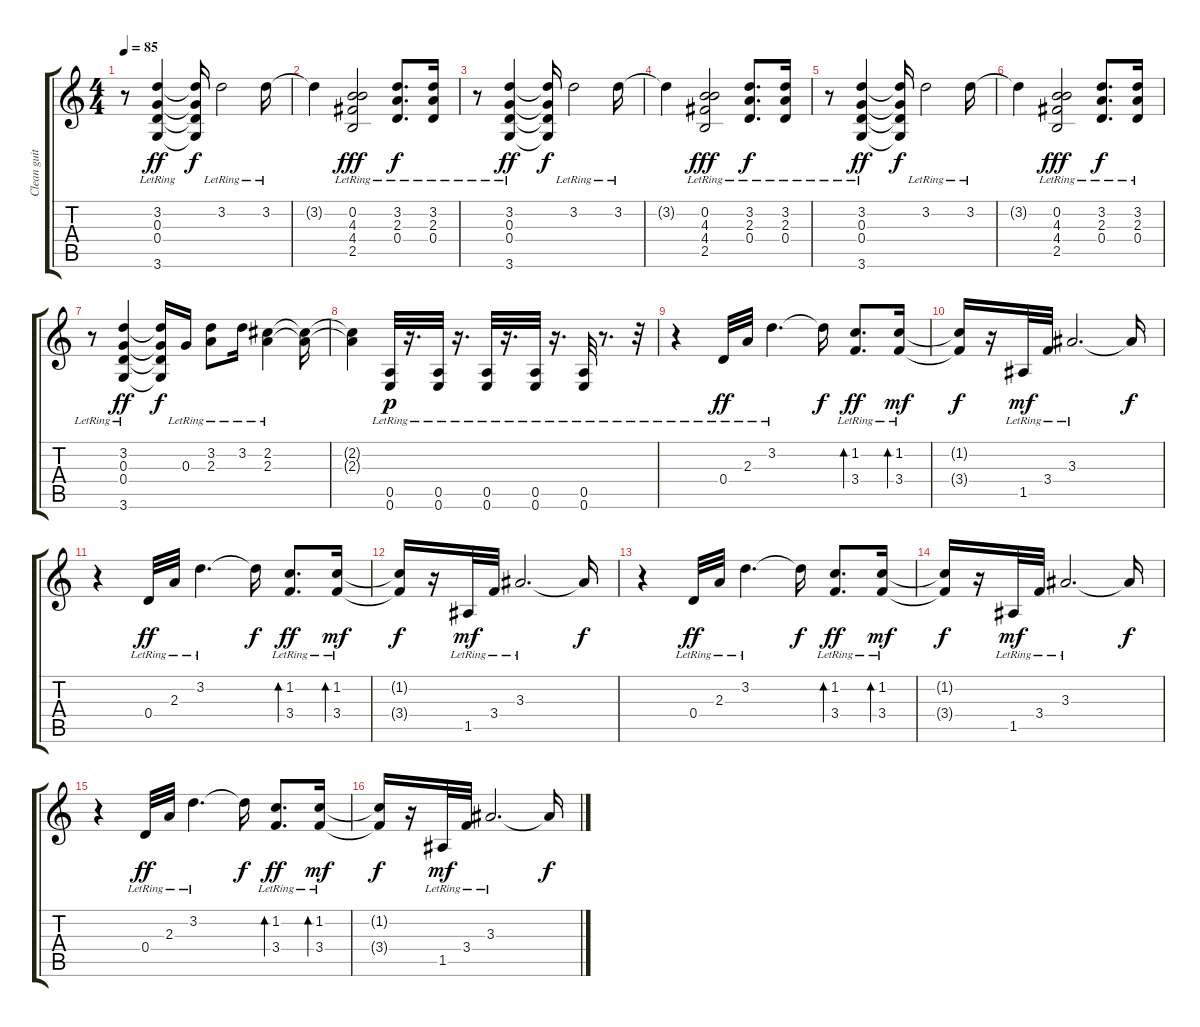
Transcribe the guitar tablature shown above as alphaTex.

\track ("Clean guitar" "Clean guit") {instrument electricguitarclean}
\staff {score tabs}
\tuning (E4 B3 G3 D3 A2 E2) {hide}
\ts (4 4)
\tempo 85
\clef g2
\ks c
r.8{dy f} (3.2{lr} 0.3{lr} 0.4{lr} 3.6{lr}).4{dy ff} (3.2{t} 0.3{t} 0.4{t} 3.6{t}).16{dy f} 3.2{lr}.2 3.2{lr}.16 |
3.2{t}.4 (0.2{lr} 4.3{lr} 4.4{lr} 2.5{lr}).2{dy fff} (3.2{lr} 2.3{lr} 0.4{lr}).8{d dy f} (3.2{lr} 2.3{lr} 0.4{lr}).16 |
r.8 (3.2{lr} 0.3{lr} 0.4{lr} 3.6{lr}).4{dy ff} (3.2{t} 0.3{t} 0.4{t} 3.6{t}).16{dy f} 3.2{lr}.2 3.2{lr}.16 |
3.2{t}.4 (0.2{lr} 4.3{lr} 4.4{lr} 2.5{lr}).2{dy fff} (3.2{lr} 2.3{lr} 0.4{lr}).8{d dy f} (3.2{lr} 2.3{lr} 0.4{lr}).16 |
r.8 (3.2{lr} 0.3{lr} 0.4{lr} 3.6{lr}).4{dy ff} (3.2{t} 0.3{t} 0.4{t} 3.6{t}).16{dy f} 3.2{lr}.2 3.2{lr}.16 |
3.2{t}.4 (0.2{lr} 4.3{lr} 4.4{lr} 2.5{lr}).2{dy fff} (3.2{lr} 2.3{lr} 0.4{lr}).8{d dy f} (3.2{lr} 2.3{lr} 0.4{lr}).16 |
r.8 (3.2{lr} 0.3{lr} 0.4{lr} 3.6{lr}).4{dy ff} (3.2{t} 0.3{t} 0.4{t} 3.6{t}).16{dy f} 0.3{lr}.16 (3.2{lr} 2.3{lr}).8 3.2{lr}.16 (2.2{lr} 2.3{lr}).4 (2.2{t} 2.3{t}).16 |
(2.2{t} 2.3{t}).4 (0.5{lr} 0.6{lr}).32{dy p} r.16{d} (0.5{lr} 0.6{lr}).32 r.16{d} (0.5{lr} 0.6{lr}).32 r.16{d} (0.5{lr} 0.6{lr}).32 r.16{d} (0.5{lr} 0.6{lr}).32 r.8{d} r.32 |
r.4 0.4{lr}.32{dy ff} 2.3{lr}.32 3.2{lr}.4{d} 3.2{t}.16{dy f} (1.2{lr} 3.4{lr}).8{d bd 240 dy ff} (1.2{lr} 3.4{lr}).16{bd 240 dy mf} |
(1.2{t} 3.4{t}).16{dy f} r.16 1.5{lr}.32{dy mf} 3.4{lr}.32 3.3{lr}.2{d} 3.3{t}.16{dy f} |
r.4 0.4{lr}.32{dy ff} 2.3{lr}.32 3.2{lr}.4{d} 3.2{t}.16{dy f} (1.2{lr} 3.4{lr}).8{d bd 240 dy ff} (1.2{lr} 3.4{lr}).16{bd 240 dy mf} |
(1.2{t} 3.4{t}).16{dy f} r.16 1.5{lr}.32{dy mf} 3.4{lr}.32 3.3{lr}.2{d} 3.3{t}.16{dy f} |
r.4 0.4{lr}.32{dy ff} 2.3{lr}.32 3.2{lr}.4{d} 3.2{t}.16{dy f} (1.2{lr} 3.4{lr}).8{d bd 240 dy ff} (1.2{lr} 3.4{lr}).16{bd 240 dy mf} |
(1.2{t} 3.4{t}).16{dy f} r.16 1.5{lr}.32{dy mf} 3.4{lr}.32 3.3{lr}.2{d} 3.3{t}.16{dy f} |
r.4 0.4{lr}.32{dy ff} 2.3{lr}.32 3.2{lr}.4{d} 3.2{t}.16{dy f} (1.2{lr} 3.4{lr}).8{d bd 240 dy ff} (1.2{lr} 3.4{lr}).16{bd 240 dy mf} |
(1.2{t} 3.4{t}).16{dy f} r.16 1.5{lr}.32{dy mf} 3.4{lr}.32 3.3{lr}.2{d} 3.3{t}.16{dy f}
